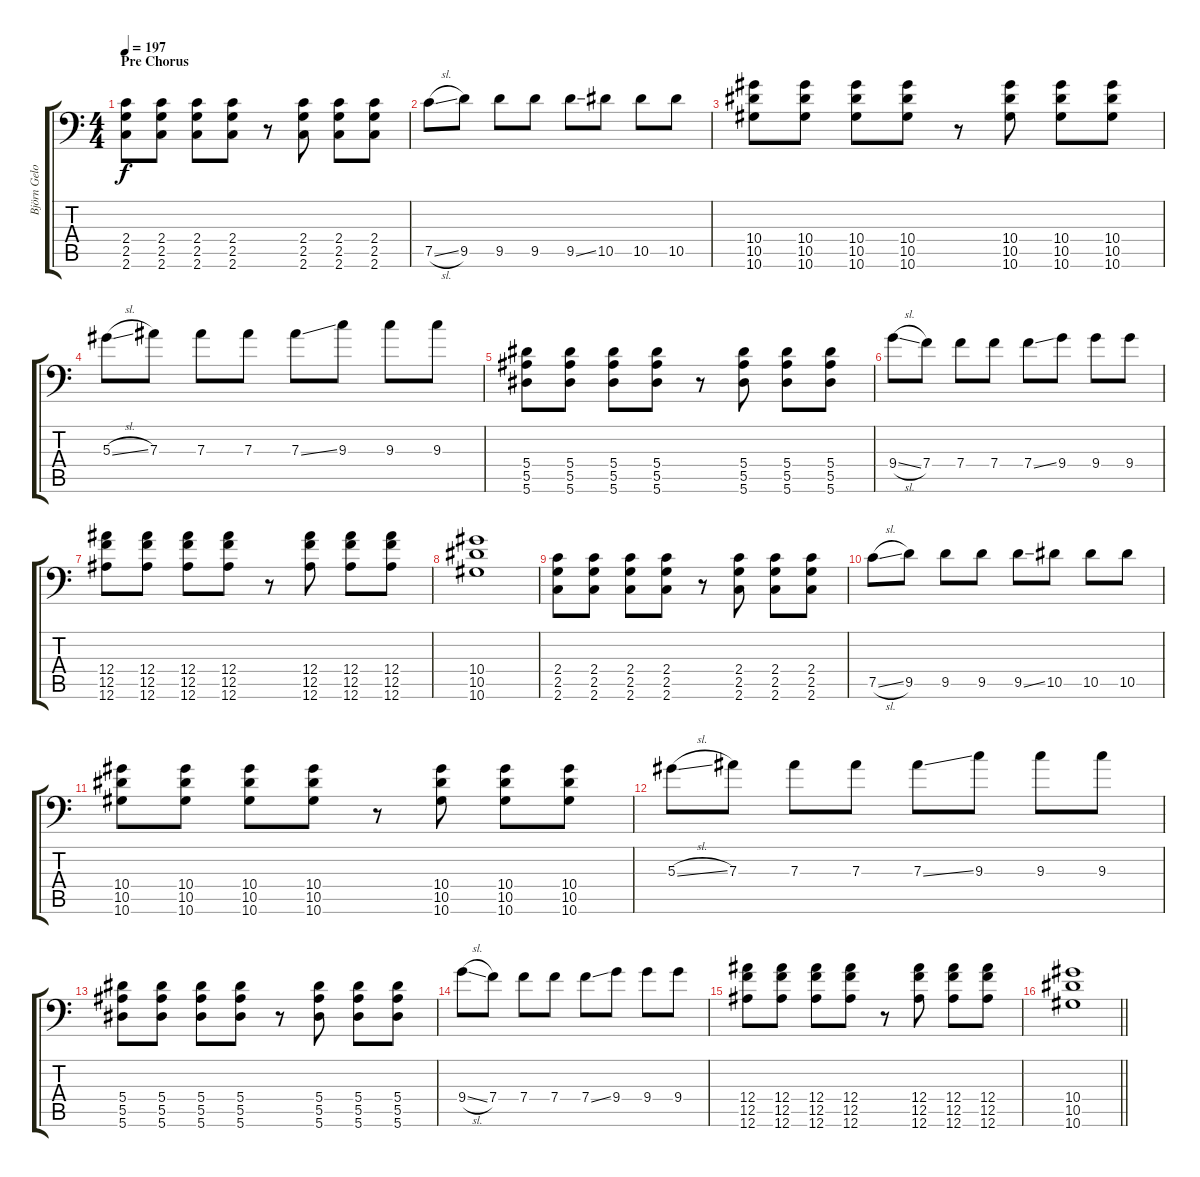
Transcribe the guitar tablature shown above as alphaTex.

\track ("Björn Gelotte" "Björn Gelo") {instrument distortionguitar}
\staff {score tabs}
\tuning (C4 G3 Eb3 Bb2 F2 Bb1) {hide}
\ts (4 4)
\section ("" "Pre Chorus")
\tempo 197
\clef f4
\ks c
(2.4 2.5 2.6).8{dy f} (2.4 2.5 2.6).8 (2.4 2.5 2.6).8 (2.4 2.5 2.6).8 r.8 (2.4 2.5 2.6).8 (2.4 2.5 2.6).8 (2.4 2.5 2.6).8 |
7.5{sl}.8 9.5.8 9.5.8 9.5.8 9.5{ss}.8 10.5.8 10.5.8 10.5.8 |
(10.4 10.5 10.6).8 (10.4 10.5 10.6).8 (10.4 10.5 10.6).8 (10.4 10.5 10.6).8 r.8 (10.4 10.5 10.6).8 (10.4 10.5 10.6).8 (10.4 10.5 10.6).8 |
5.3{sl}.8 7.3.8 7.3.8 7.3.8 7.3{ss}.8 9.3.8 9.3.8 9.3.8 |
(5.4 5.5 5.6).8 (5.4 5.5 5.6).8 (5.4 5.5 5.6).8 (5.4 5.5 5.6).8 r.8 (5.4 5.5 5.6).8 (5.4 5.5 5.6).8 (5.4 5.5 5.6).8 |
9.4{sl}.8 7.4.8 7.4.8 7.4.8 7.4{ss}.8 9.4.8 9.4.8 9.4.8 |
(12.4 12.5 12.6).8 (12.4 12.5 12.6).8 (12.4 12.5 12.6).8 (12.4 12.5 12.6).8 r.8 (12.4 12.5 12.6).8 (12.4 12.5 12.6).8 (12.4 12.5 12.6).8 |
(10.4 10.5 10.6).1 |
(2.4 2.5 2.6).8 (2.4 2.5 2.6).8 (2.4 2.5 2.6).8 (2.4 2.5 2.6).8 r.8 (2.4 2.5 2.6).8 (2.4 2.5 2.6).8 (2.4 2.5 2.6).8 |
7.5{sl}.8 9.5.8 9.5.8 9.5.8 9.5{ss}.8 10.5.8 10.5.8 10.5.8 |
(10.4 10.5 10.6).8 (10.4 10.5 10.6).8 (10.4 10.5 10.6).8 (10.4 10.5 10.6).8 r.8 (10.4 10.5 10.6).8 (10.4 10.5 10.6).8 (10.4 10.5 10.6).8 |
5.3{sl}.8 7.3.8 7.3.8 7.3.8 7.3{ss}.8 9.3.8 9.3.8 9.3.8 |
(5.4 5.5 5.6).8 (5.4 5.5 5.6).8 (5.4 5.5 5.6).8 (5.4 5.5 5.6).8 r.8 (5.4 5.5 5.6).8 (5.4 5.5 5.6).8 (5.4 5.5 5.6).8 |
9.4{sl}.8 7.4.8 7.4.8 7.4.8 7.4{ss}.8 9.4.8 9.4.8 9.4.8 |
(12.4 12.5 12.6).8 (12.4 12.5 12.6).8 (12.4 12.5 12.6).8 (12.4 12.5 12.6).8 r.8 (12.4 12.5 12.6).8 (12.4 12.5 12.6).8 (12.4 12.5 12.6).8 |
\barLineRight lightlight
(10.4 10.5 10.6).1
